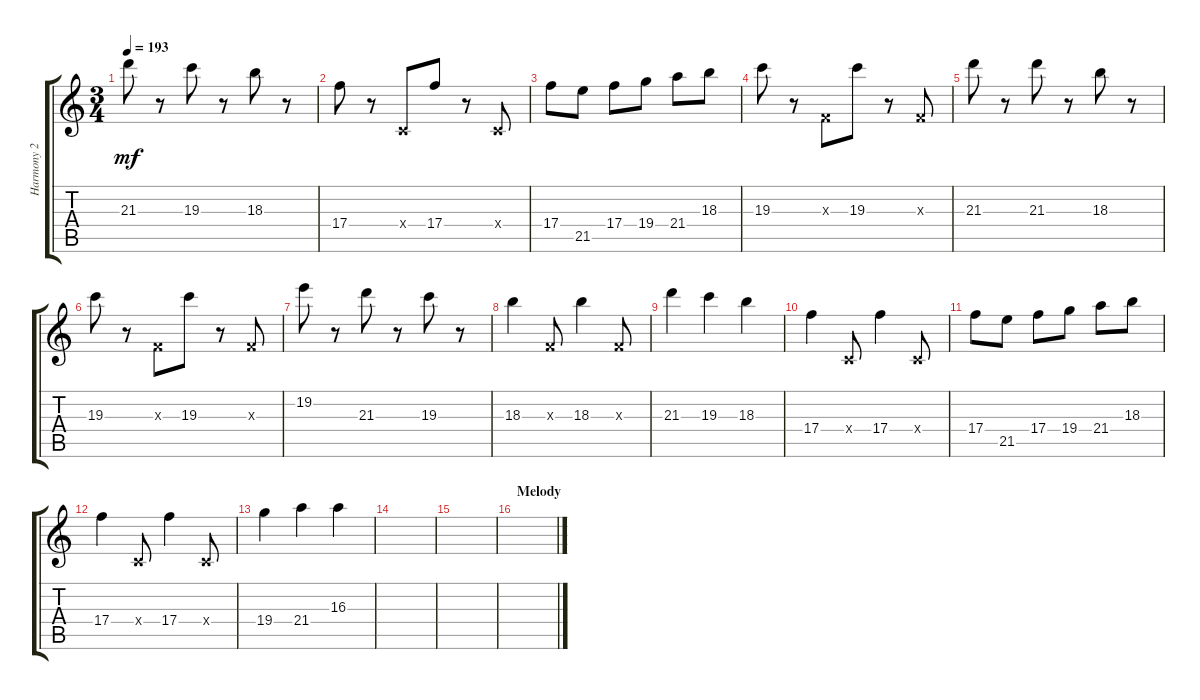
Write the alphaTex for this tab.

\track ("Harmony 2" "Harmony 2") {instrument distortionguitar}
\staff {score tabs}
\tuning (D4 A3 F3 C3 G2 C2) {hide}
\ts (3 4)
\tempo 193
\clef g2
\ks c
21.3.8{dy mf} r.8 19.3.8 r.8 18.3.8 r.8 |
17.4.8 r.8 0.4{x}.8 17.4.8 r.8 0.4{x}.8 |
17.4.8 21.5.8 17.4.8 19.4.8 21.4.8 18.3.8 |
19.3.8 r.8 0.3{x}.8 19.3.8 r.8 0.3{x}.8 |
21.3.8 r.8 21.3.8 r.8 18.3.8 r.8 |
19.3.8 r.8 0.3{x}.8 19.3.8 r.8 0.3{x}.8 |
19.2.8 r.8 21.3.8 r.8 19.3.8 r.8 |
18.3.4 0.3{x}.8 18.3.4 0.3{x}.8 |
21.3.4 19.3.4 18.3.4 |
17.4.4 0.4{x}.8 17.4.4 0.4{x}.8 |
17.4.8 21.5.8 17.4.8 19.4.8 21.4.8 18.3.8 |
17.4.4 0.4{x}.8 17.4.4 0.4{x}.8 |
19.4.4 21.4.4 16.3.4 |
|
|
\section ("" "Melody")
